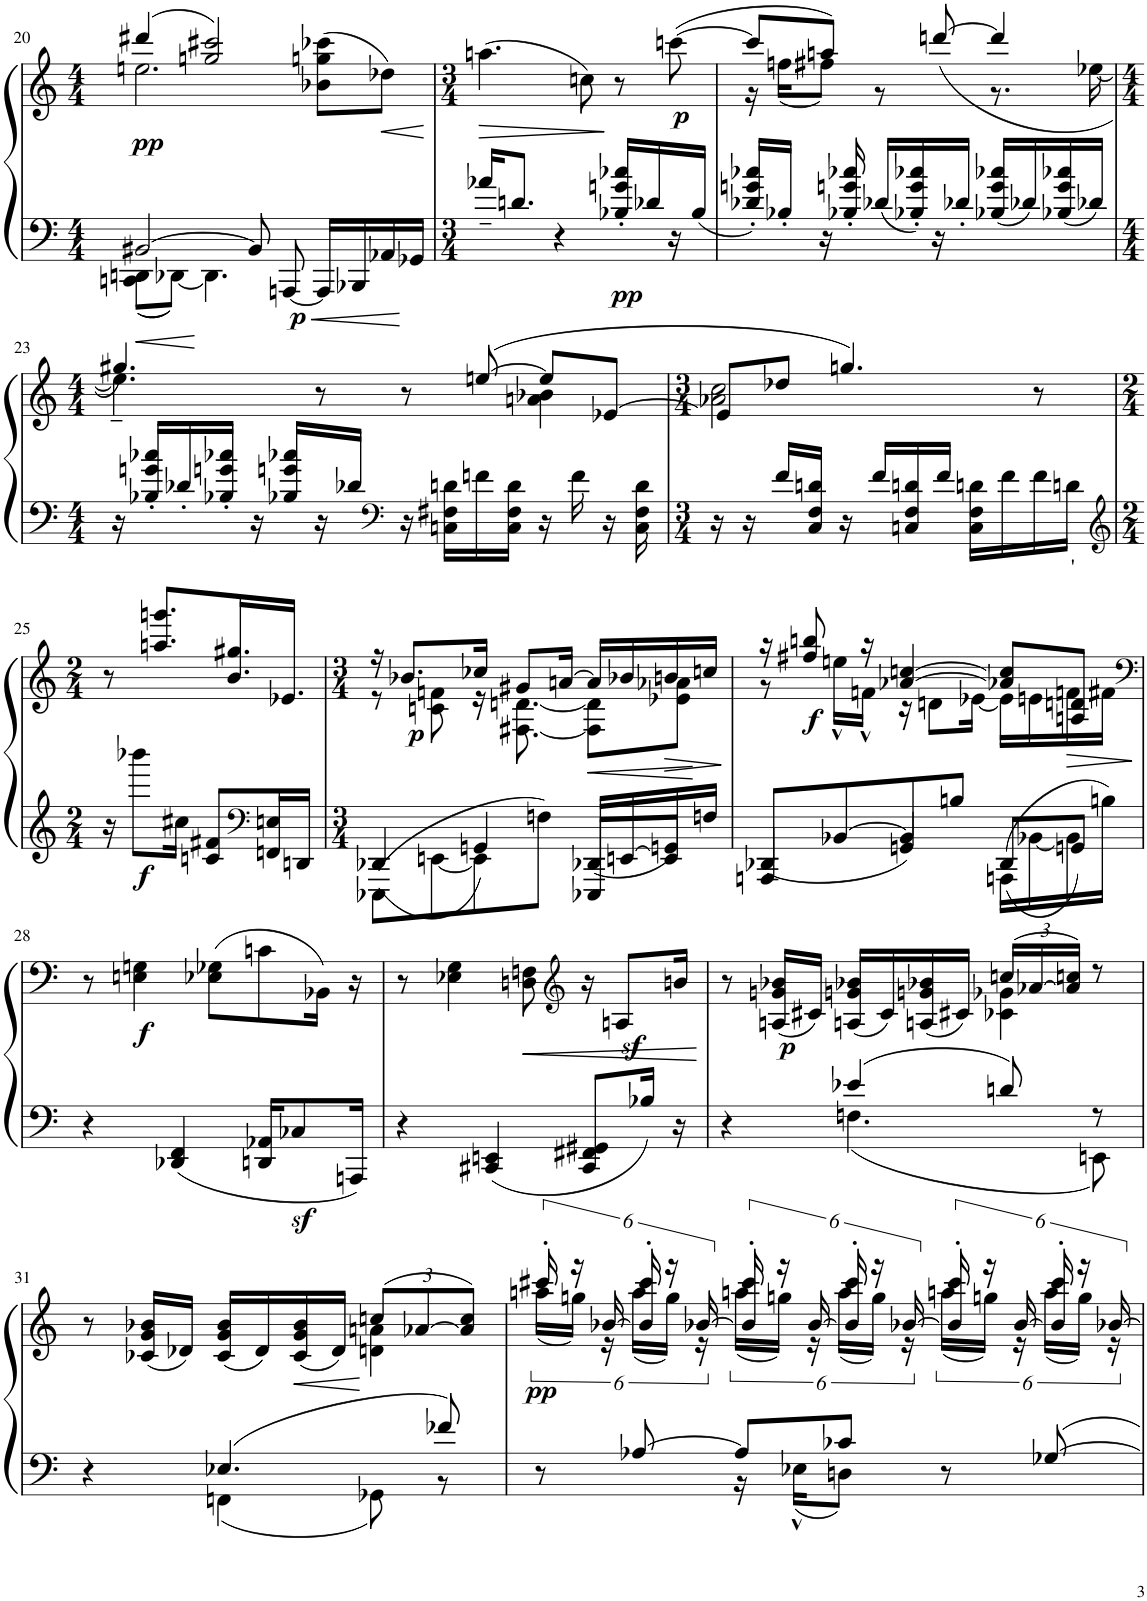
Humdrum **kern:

**kern	**text	**kern	**dynam
*part1	*part1	*part1	*part1
*staff2	*staff2	*staff1	*staff1/2
*I"Piano	*	*	*
*I'Pno.	*	*	*
!!LO:PB:g=z
*clefF4	*	*clefG2	*
*k[]	*	*k[]	*
*M4/4	*	*M4/4	*
=20	=20	=20	=20
!	!	!	!LO:HP:b=2
*^	*	*^	*
!	!	!	!	!	!LO:DY:n=1:b
[2BB#X/	8CCn\ 8DDn\L	.	(4ddd#X/	2.een\	< pp
.	[8DD-X\J	.	.	.	.
.	4.DD-\]	.	2ggn/ 2ccc#X/)	.	[
8BB#/]	.	.	.	.	.
!	!	!	!	!	!LO:DY:n=2:b=2
[8AAAn/	4.ryy	.	.	.	p
16AAA/LL]	.	.	(8b-X\ 8ggn\ 8ccc-X\L	4ryy	.
16BBB-X/	.	.	.	.	.
!	!	!	!	!	!LO:HP:b
16AA-X/	.	.	8dd-X\J)	.	<
16GG-X/JJ	.	.	.	.	.
*v	*v	*	*	*	*
*	*	*v	*v	*
=21	=21	=21	=21
*M3/4	*	*M3/4	*
!	!	!	!LO:HP:b
16a-X~/KL	.	(4.aan\	>
8.dn/J	.	.	.
4r	.	.	.
.	.	8ccn\)	.
!	!	!	!LO:DY:n=1:b=2
16B-X/' 16gn/' 16cc-X/'LL	.	8r	[ pp
16d-X/	.	.	.
!	!	!	!LO:DY:n=2:b
16r	.	([8cccn\	p
16B-/JJ	.	.	.
=22	=22	=22	=22
*	*	*^	*
16d-X/' 16gn/' 16cc-X/'LL	.	8ccc/L]	16r	.
16B-X'/JJ	.	.	(16ffn\KL	.
16r	.	8aan/J)	8ff#X\J)	.
16B-X/' 16gn/' 16cc-X/'	.	.	.	.
16d-X/LL	.	4ryy	8r	.
16B-X/' 16g/' 16cc-X/'	.	.	.	.
16r	.	.	([8dddn/	.
16d-X'/JJ	.	.	.	.
16B-X/ 16g/ 16cc-X/LL	.	4ddd/]	8.r	.
16d-X/	.	.	.	.
16B-X/ 16g/ 16cc-X/	.	.	.	.
16d-X/JJ	.	.	[16ee-X\	.
!!LO:LB:g=z	!!
=23	=23	=23	=23	=23
*M4/4	*	*M4/4	*	*
16r	.	4.gg#X/)	4.ee-~\]	.
16B-X/' 16gn/' 16cc-X/'LL	.	.	.	.
16d-X'/	.	.	.	.
16B-X/' 16gn/' 16cc-X/'JJ	.	.	.	.
16r	.	.	.	.
16B-X/ 16gn/ 16cc-X/LL	.	.	.	.
16r	.	8r	4.ryy	.
16d-X/JJ	.	.	.	.
*clefF4	*	*	*	*
16r	.	8r	.	.
16Cn\ 16F#X\ 16dn\LL	.	.	.	.
16fn\	.	([8een/	.	.
16C\ 16F#\ 16d\JJ	.	.	.	.
16r	.	8ee/L]	4an\ 4b-X\	.
16f\	.	.	.	.
16r	.	[8e-X/J	.	.
16C\ 16F#\ 16d\	.	.	.	.
=24	=24	=24	=24	=24
*M3/4	*	*M3/4	*	*
16r	.	8e-/L]	2a-X\ 2cc\	.
16r	.	.	.	.
16f/LL	.	8dd-X/J	.	.
16C/ 16F/ 16dn/JJ	.	.	.	.
16r	.	4.ggn/)	.	.
16f/LL	.	.	.	.
16Cn/ 16F/ 16dn/	.	.	.	.
16f/JJ	.	.	.	.
16C\ 16F\ 16dn\LL	.	.	4ryy	.
16f\	.	.	.	.
16f\	.	8r	.	.
!	!LO:LY:b	!	!	!
16dn\JJ	'	.	.	.
*	*	*v	*v	*
!!LO:LB:g=z
=25	=25	=25	=25
*clefG2	*	*	*
*M2/4	*	*M2/4	*
16r	.	8r	.
!	!	!	!LO:DY:b=2
8bbb-X\L	.	.	f
.	.	8.aan/ 8.gggn/L	.
16cc#X\Jk	.	.	.
8cn/ 8f#X/L	.	.	.
.	.	16.b/ 16.gg#X/L	.
*clefF4	*	*	*
16FFn/ 16En/L	.	.	.
.	.	16.e-X/JJ	.
16DDn/JJ	.	.	.
=26	=26	=26	=26
*M3/4	*	*M3/4	*
*^	*	*^	*
8EEE-X\L	4DD-X/	.	16r	8r	.
!	!	!	!	!	!LO:DY:b
.	.	.	8.b-X/L	.	p
[8EEn\	.	.	.	8cn\ 8fn\	.
8EE\]	4GGn/	.	16cc-X/Jk	16r	.
.	.	.	8g#X/L	[8.F#X\ [8.dn\	.
8Fn\J	.	.	.	.	.
.	.	.	[16an/Jk	.	.
!	!	!	!	!	!LO:HP:b
16EEE-X/LL	8DD-X/L	.	16a/LL]	8F#\] 8d\]L	<
[16EEn/	.	.	16b-X/	.	.
!	!	!	!	!	!LO:HP:b
16EE/]	8GGn/J	.	16bn/	8e-X\ 8a-X\J	>
16Fn/JJ	.	.	16ccn/JJ	.	]
*v	*v	*	*	*	*
*	*	*v	*v	*
.	.	.	]
=27	=27	=27	=27
*^	*	*^	*
8AAAn/L	4DD-X/	.	16r	8r	.
!	!	!	!	!	!LO:DY:b
.	.	.	8ff#X/ 8bbn/	.	f
[8BB-X/	.	.	.	16een^^\LL	.
.	.	.	16r	16fn^^\JJ	.
8BB-/]	4GGn/	.	[4a-X/ [4ccn/	16r	.
.	.	.	.	8dn\L	.
8Bn/J	.	.	.	.	.
.	.	.	.	[16e-X\Jk	.
16AAAn\LL	8DD-/L	.	8a-X/] 8cc/]L	16e-\LL]	.
[16BB-X\	.	.	.	16en\	.
!	!	!	!	!	!LO:HP:b
16BB-\]	8GGn/J	.	8An/ 8dn/J	16fn\	>
16Bn\JJ	.	.	.	16f#X\JJ	.
*v	*v	*	*	*	*
*	*	*v	*v	*
.	.	.	[
!!LO:LB:g=z
=28	=28	=28	=28
*	*	*clefF4	*
4r	.	8r	.
!	!	!	!LO:DY:b
.	.	4En\ 4Gn\	f
4DD-X/ 4FF/	.	.	.
.	.	(8E-X\ 8G-X\L	.
16DDn/ 16AA-X/KL	.	8cn\	.
8C-Xz</	.	.	.
.	.	16BB-X\Jk)	.
16AAAn/Jk	.	16r	.
=29	=29	=29	=29
4r	.	8r	.
.	.	4E-X\ 4G\	.
4CC#X/ 4EEn/	.	.	.
!	!	!	!LO:HP:b
.	.	8Dn\ 8Fn\	<
*	*	*clefG2	*
8CC#/ 8FF#X/ 8GG#X/L	.	16r	.
.	.	8Anz</L	.
16B-X/Jk	.	.	.
16r	.	16bn/Jk	.
.	.	.	]
=30	=30	=30	=30
*^	*	*^	*
4r	4ryy	.	8r	2ryy	.
!	!	!	!	!	!LO:DY:b
.	.	.	(16An/ 16gn/ 16b-X/LL	.	p
.	.	.	16c#X/JJ)	.	.
4e-X/	4.Fn\	.	(16An/ 16gn/ 16b-X/LL	.	.
.	.	.	16c#/)	.	.
.	.	.	(16An/ 16gn/ 16b-X/	.	.
.	.	.	16c#X/JJ)	.	.
*	*	*	*Xbrackettup	*	*
8dn/	.	.	(24ccn/LL	4c-X\ 4g-X\	.
.	.	.	[24a-X/	.	.
.	.	.	24a-/] 24ccn/JJ)	.	.
8r	8EEn\	.	8r	.	.
!!LO:LB:g=z	!!
=31	=31	=31	=31	=31	=31
4r	4ryy	.	8r	2ryy	.
.	.	.	(16c-X/ 16g/ 16b-X/LL	.	.
.	.	.	16d-X/JJ)	.	.
4.E-X/	4FFn\	.	(16c-/ 16g/ 16b-/LL	.	.
.	.	.	16d-/)	.	.
.	.	.	(16c-/ 16g/ 16b-/	.	.
.	.	.	16d-/JJ)	.	.
.	8GG-X\	.	(12ccn/L	4dn\ 4an\	[
.	.	.	[12a-X/	.	.
8f-X/	8r	.	.	.	.
.	.	.	12a-/] 12cc/J)	.	.
=32	=32	=32	=32	=32	=32
*	*	*	*brackettup	*	*
!	!	!	!	!	!LO:DY:b
8r	4ryy	.	24ccc#X'/	(24aan\LL	pp
.	.	.	24r	24ggn\JJ)	.
.	.	.	[24b-X/	24r	.
[8A-X/	.	.	24b-/]' 24ccc#/'	(24aa\LL	.
.	.	.	24r	24gg\JJ)	.
.	.	.	[24b-X/	24r	.
8A-/L]	16r	.	24b-/]' 24ccc#/'	(24aan\LL	.
.	.	.	24r	24ggn\JJ)	.
.	16E-X^^\KL	.	.	.	.
.	.	.	[24b-/	24r	.
8c-X/J	8Dn\J	.	24b-/]' 24ccc#/'	(24aa\LL	.
.	.	.	24r	24gg\JJ)	.
.	.	.	[24b-X/	24r	.
8r	4ryy	.	24b-/]' 24ccc#/'	(24aan\LL	.
.	.	.	24r	24ggn\JJ)	.
.	.	.	[24b-/	24r	.
[8G-X/	.	.	24b-/]' 24ccc#/'	(24aa\LL	.
.	.	.	24r	24gg\JJ)	.
.	.	.	[24b-X/	24r	.
*v	*v	*	*	*	*
*	*	*v	*v	*
=	=	=	=
*-	*-	*-	*-
